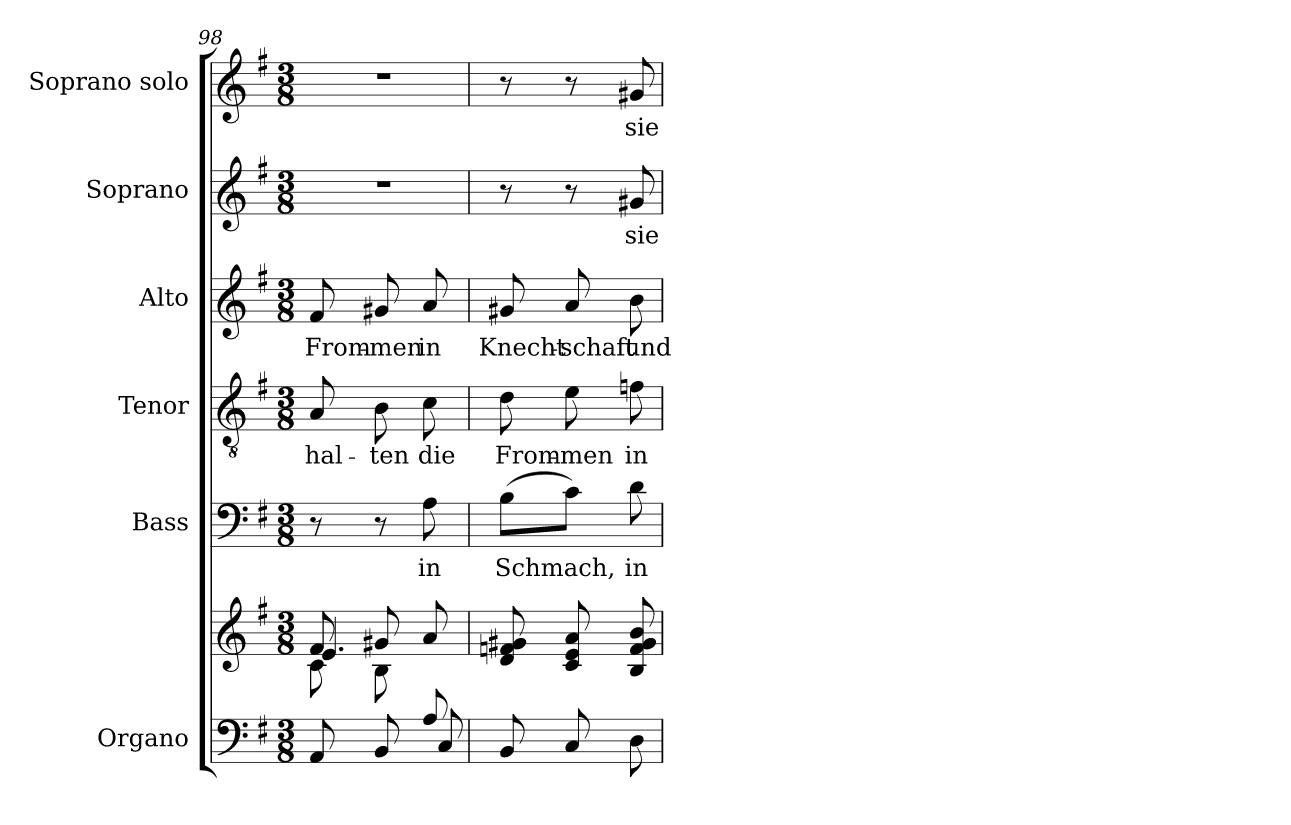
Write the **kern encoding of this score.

**kern	**kern	**kern	**text	**kern	**text	**kern	**text	**kern	**text	**kern	**text
*part6	*part6	*part5	*part5	*part4	*part4	*part3	*part3	*part2	*part2	*part1	*part1
*staff7	*staff6	*staff5	*staff5	*staff4	*staff4	*staff3	*staff3	*staff2	*staff2	*staff1	*staff1
*I"Organo	*	*I"Bass	*	*I"Tenor	*	*I"Alto	*	*I"Soprano	*	*I"Soprano solo	*
*I'Org.	*	*I'B.	*	*I'T.	*	*I'A.	*	*I'S.	*	*I'S.s	*
*clefF4	*clefG2	*clefF4	*	*clefGv2	*	*clefG2	*	*clefG2	*	*clefG2	*
*k[f#]	*k[f#]	*k[f#]	*	*k[f#]	*	*k[f#]	*	*k[f#]	*	*k[f#]	*
*M3/8	*M3/8	*M3/8	*	*M3/8	*	*M3/8	*	*M3/8	*	*M3/8	*
=98	=98	=98	=98	=98	=98	=98	=98	=98	=98	=98	=98
*^	*^	*	*	*	*	*	*	*	*	*	*
*	*	*	*^	*	*	*	*	*	*	*	*	*	*
!	!	!	!	!	!	!	!	!LO:LY:b	!	!LO:LY:b	!	!	!	!
4ryy	8AA/	8f#/	8c\	4.e/	8r	.	8A/	hal-	8f#/	From-	4.r	.	4.r	.
!	!	!	!	!	!	!	!	!LO:LY:b	!	!LO:LY:b	!	!	!	!
.	8BB/	8g#X/	8B\	.	8r	.	8B\	-ten	8g#X/	-men	.	.	.	.
!	!	!	!	!	!	!LO:LY:b	!	!LO:LY:b	!	!LO:LY:b	!	!	!	!
8A/	8C/	8a/	8ryy	.	8A\	in	8c\	die	8a/	in	.	.	.	.
*	*	*	*v	*v	*	*	*	*	*	*	*	*	*	*
=99	=99	=99	=99	=99	=99	=99	=99	=99	=99	=99	=99	=99	=99
!	!	!	!	!	!LO:LY:b	!	!LO:LY:b	!	!LO:LY:b	!	!	!	!
*v	*v	*	*	*	*	*	*	*	*	*	*	*	*
*	*v	*v	*	*	*	*	*	*	*	*	*	*
8BB/	8d/ 8fn/ 8g#X/	(>8B\L	Schmach,	8d\	From-	8g#X/	Knecht-	8r	.	8r	.
!	!	!	!	!	!LO:LY:b	!	!LO:LY:b	!	!	!	!
8C/	8c/ 8e/ 8a/	8c\J)	.	8e\	-men	8a/	-schaft	8r	.	8r	.
!	!	!	!LO:LY:b	!	!LO:LY:b	!	!LO:LY:b	!	!LO:LY:b	!	!LO:LY:b
8D\	8B/ 8f/ 8g#/ 8b/	8d\	in	8fn\	in	8b\	und	8g#X/	sie	8g#X/	sie
=	=	=	=	=	=	=	=	=	=	=	=
*-	*-	*-	*-	*-	*-	*-	*-	*-	*-	*-	*-
